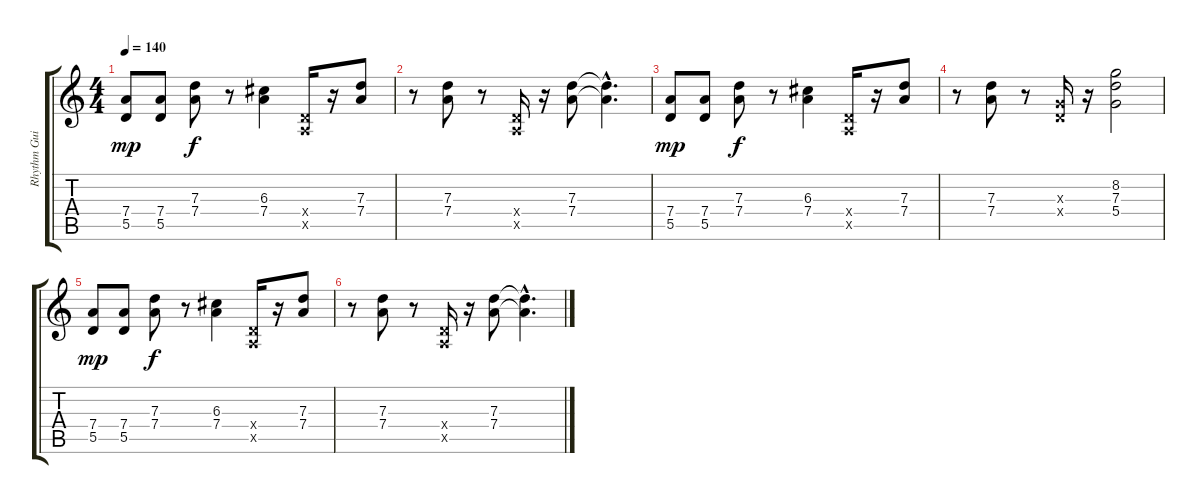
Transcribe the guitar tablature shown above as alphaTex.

\track ("Rhythm Guitar" "Rhythm Gui") {instrument distortionguitar}
\staff {score tabs}
\tuning (E4 B3 G3 D3 A2 E2) {hide}
\ts (4 4)
\tempo 140
\clef g2
\ks c
(7.4 5.5).8{dy mp} (7.4 5.5).8 (7.3 7.4).8{dy f} r.8 (6.3 7.4).4 (0.4{x} 0.5{x}).16 r.16 (7.3 7.4).8 |
r.8 (7.3 7.4).8 r.8 (0.4{x} 0.5{x}).16 r.16 (7.3 7.4).8 (7.3{hac t} 7.4{hac t}).4{d} |
(7.4 5.5).8{dy mp} (7.4 5.5).8 (7.3 7.4).8{dy f} r.8 (6.3 7.4).4 (0.4{x} 0.5{x}).16 r.16 (7.3 7.4).8 |
r.8 (7.3 7.4).8 r.8 (0.3{x} 0.4{x}).16 r.16 (8.2 7.3 5.4).2 |
(7.4 5.5).8{dy mp} (7.4 5.5).8 (7.3 7.4).8{dy f} r.8 (6.3 7.4).4 (0.4{x} 0.5{x}).16 r.16 (7.3 7.4).8 |
r.8 (7.3 7.4).8 r.8 (0.4{x} 0.5{x}).16 r.16 (7.3 7.4).8 (7.3{hac t} 7.4{hac t}).4{d}
